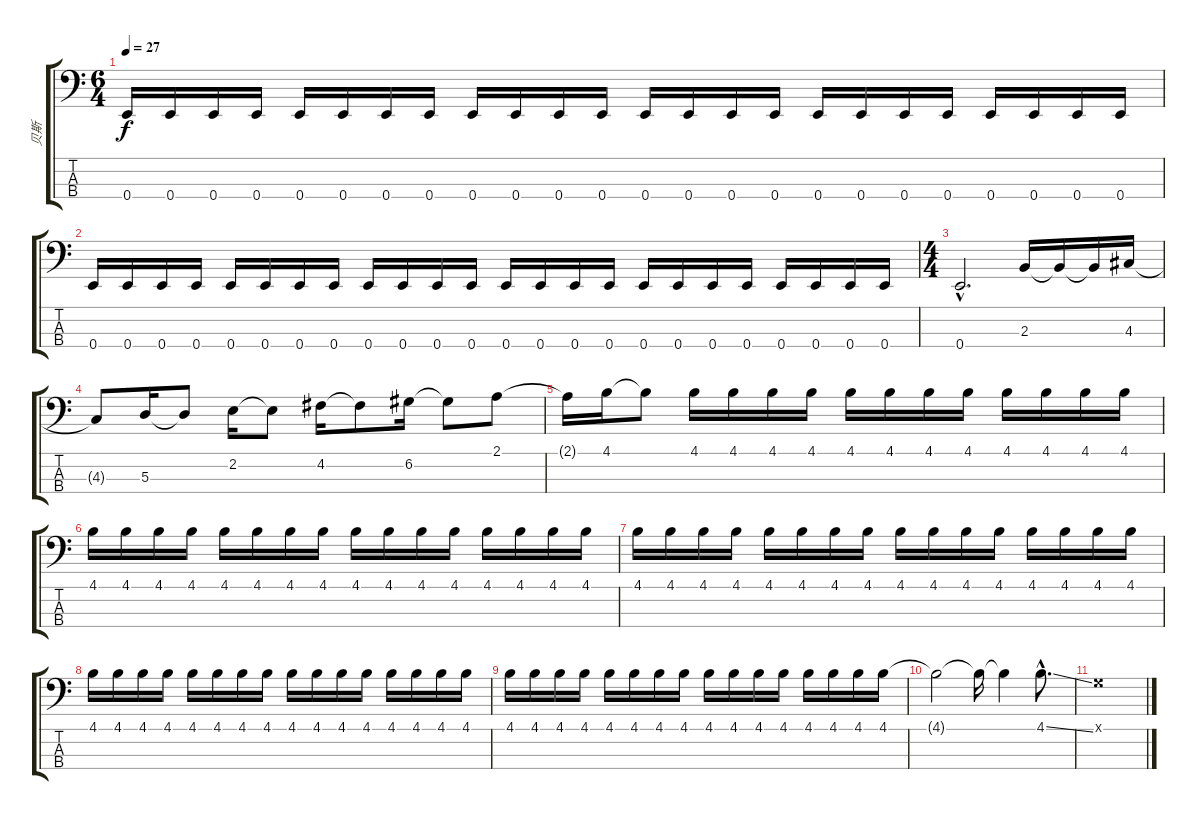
\track ("贝斯" "贝斯") {instrument electricbasspick}
\staff {score tabs}
\tuning (G2 D2 A1 E1) {hide}
\ts (6 4)
\tempo 27
\clef f4
\ks c
0.4.16{dy f volume 6} 0.4.16 0.4.16 0.4.16 0.4.16 0.4.16 0.4.16 0.4.16 0.4.16 0.4.16 0.4.16 0.4.16 0.4.16 0.4.16 0.4.16 0.4.16 0.4.16 0.4.16 0.4.16 0.4.16 0.4.16 0.4.16 0.4.16 0.4.16 |
0.4.16{volume 6} 0.4.16 0.4.16 0.4.16 0.4.16 0.4.16 0.4.16 0.4.16 0.4.16 0.4.16 0.4.16 0.4.16 0.4.16 0.4.16 0.4.16 0.4.16 0.4.16 0.4.16 0.4.16 0.4.16 0.4.16 0.4.16 0.4.16 0.4.16 |
\ts (4 4)
0.4{hac}.2{d volume 14} 2.3.16{volume 8} 2.3{t}.16 2.3{t}.16 4.3.16 |
4.3{t}.8{volume 6} 5.3.16 5.3{t}.8 2.2.16 2.2{t}.8 4.2.16 4.2{t}.8 6.2.16 6.2{t}.8 2.1.8 |
2.1{t}.16{volume 6} 4.1.16 4.1{t}.8 4.1.16 4.1.16 4.1.16 4.1.16 4.1.16 4.1.16 4.1.16 4.1.16 4.1.16 4.1.16 4.1.16 4.1.16 |
4.1.16{volume 6} 4.1.16 4.1.16 4.1.16 4.1.16 4.1.16 4.1.16 4.1.16 4.1.16 4.1.16 4.1.16 4.1.16 4.1.16 4.1.16 4.1.16 4.1.16 |
4.1.16{volume 6} 4.1.16 4.1.16 4.1.16 4.1.16 4.1.16 4.1.16 4.1.16 4.1.16 4.1.16 4.1.16 4.1.16 4.1.16 4.1.16 4.1.16 4.1.16 |
4.1.16{volume 6} 4.1.16 4.1.16 4.1.16 4.1.16 4.1.16 4.1.16 4.1.16 4.1.16 4.1.16 4.1.16 4.1.16 4.1.16 4.1.16 4.1.16 4.1.16 |
4.1.16{volume 6} 4.1.16 4.1.16 4.1.16 4.1.16 4.1.16 4.1.16 4.1.16 4.1.16 4.1.16 4.1.16 4.1.16 4.1.16 4.1.16 4.1.16 4.1.16 |
4.1{t}.2 4.1{t}.16 4.1{t}.4 4.1{ss hac}.8{d} |
0.1{x}.1
